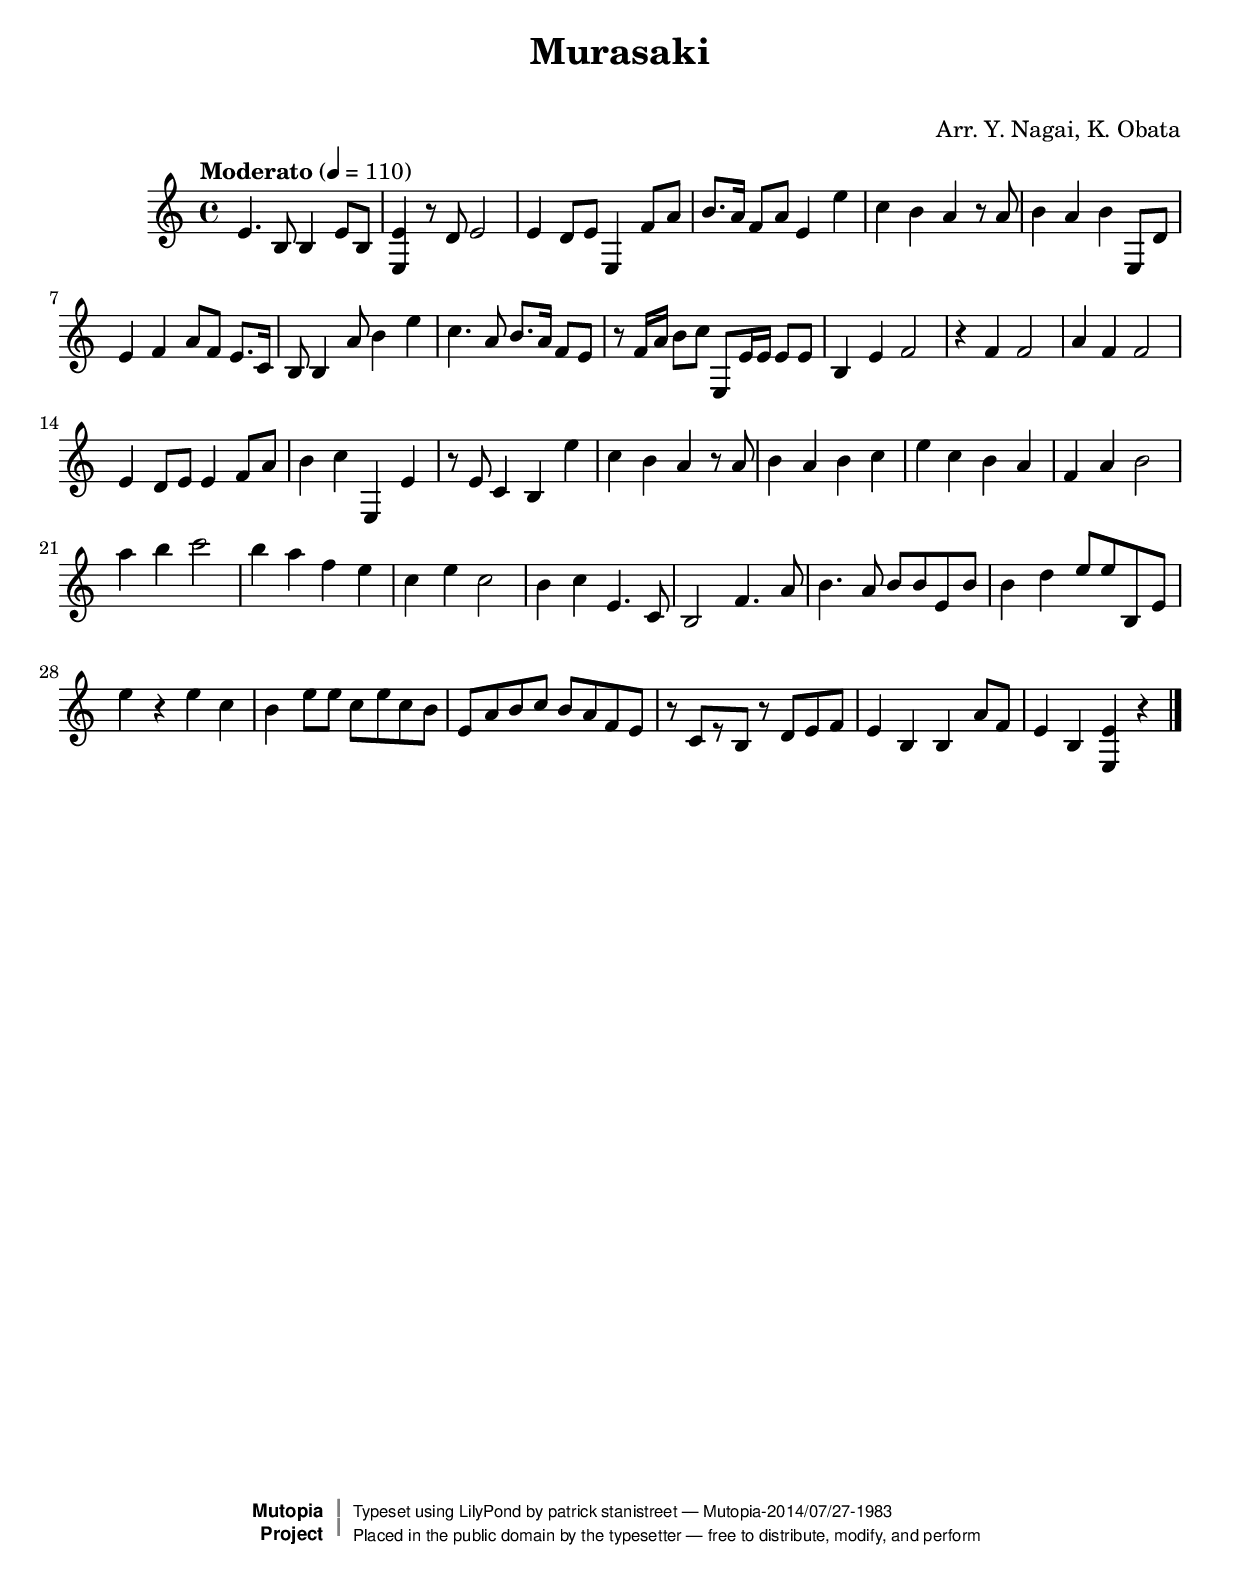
\version "2.19.7"

tsfooter = \markup {
\column {
  \line {"Arranged by:  Nagai, Iwai and Obata, Kenhachiro"}
  \line {"Source:  Seiyo gakufu Nihon zokkyokushu,  pub. Miki Shoten, Osaka, 1895."}
  \line {"English title:  \"A Collection of Japanese Popular Music.\""}
  \line {"Copyright Public Domain  Typeset by Tom Potter 2007"}
  \line {"http://www.daisyfield.com/music/"}
}
}

\paper {
  top-margin = 2 \cm
  bottom-margin = 2 \cm
%  oddFooterMarkup = \tsfooter
}


\header {
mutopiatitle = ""    %  if not set taken from title field
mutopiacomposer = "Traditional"
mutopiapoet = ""    %  
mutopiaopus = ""    %  
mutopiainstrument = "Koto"
date = ""    %  optional - date piece composed
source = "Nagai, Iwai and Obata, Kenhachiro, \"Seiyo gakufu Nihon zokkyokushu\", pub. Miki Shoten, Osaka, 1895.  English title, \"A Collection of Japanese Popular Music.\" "
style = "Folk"
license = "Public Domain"
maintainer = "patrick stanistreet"
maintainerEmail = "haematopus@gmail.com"
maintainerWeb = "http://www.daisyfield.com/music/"
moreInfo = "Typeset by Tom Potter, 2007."  

title = "Murasaki"
subtitle = "  "      %
composer = "Arr. Y. Nagai, K. Obata"

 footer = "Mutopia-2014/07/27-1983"
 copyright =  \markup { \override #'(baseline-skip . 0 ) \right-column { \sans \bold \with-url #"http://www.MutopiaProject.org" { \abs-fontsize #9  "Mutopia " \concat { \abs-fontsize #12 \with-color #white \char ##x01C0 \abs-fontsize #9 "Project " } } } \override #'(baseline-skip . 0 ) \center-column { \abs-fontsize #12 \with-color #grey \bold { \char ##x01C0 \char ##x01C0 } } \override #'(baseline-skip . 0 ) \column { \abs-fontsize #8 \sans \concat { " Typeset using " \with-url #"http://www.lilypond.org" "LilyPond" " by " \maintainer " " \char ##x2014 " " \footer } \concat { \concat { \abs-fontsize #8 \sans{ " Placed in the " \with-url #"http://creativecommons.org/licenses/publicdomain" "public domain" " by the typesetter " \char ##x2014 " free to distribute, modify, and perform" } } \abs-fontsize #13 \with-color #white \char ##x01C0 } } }
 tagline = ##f
}

kotoOne =  {
%    \clef "treble" \key c \major \time 4/4 | 
% 1
    e'4.  b8 b4 e'8 [ b8 ] | 
%    e'4. -\markup{ \bold {Moderato} } \f b8 b4 e'8 [ b8 ] | 
% 2
    <e e'>4 r8 d'8  e'2 | 
% 3
    e'4 d'8 [ e'8 ] e4 f'8 [ a'8 ] | 
% 4
    b'8. [ a'16 ] f'8 [ a'8 ] e'4 e''4 | 
% 5
    c''4 b'4 a'4 r8 a'8 | 
% 6
    b'4 a'4 b'4 e8 [ d'8 ] | 
% 7
    e'4 f'4 a'8 [ f'8 ] e'8. [ c'16 ] | 
% 8
    b8 b4 a'8 b'4 e''4 | 
% 9
    c''4.  a'8 b'8. [ a'16 ] f'8 [ e'8 ] | 
\barNumberCheck #10
    r8 f'16 [ a'16 ] b'8 [ c''8 ] e8 [ e'16 e'16 ] e'8 [ e'8 ] | 
% 11
    b4  e'4 f'2 | 
% 12
    r4 f'4 f'2 | 
% 13
    a'4 f'4 f'2 | 
% 14
    e'4 d'8 [ e'8 ] e'4 f'8 [ a'8 ] | 
% 15
    b'4 c''4 e4 e'4 | 
% 16
    r8 e'8 c'4 b4 e''4  | 
% 17
    c''4 b'4 a'4 r8 a'8  | 
% 18
    b'4 a'4 b'4 c''4 | 
% 19
    e''4 c''4 b'4 a'4 | 
\barNumberCheck #20
    f'4 a'4 b'2 | 
% 21
    a''4 b''4 c'''2 | 
% 22
    b''4 a''4 f''4 e''4 | 
% 23
    c''4 e''4 c''2 | 
% 24
    b'4 c''4 e'4. c'8 | 
% 25
    b2 f'4.  a'8 | 
% 26
    b'4. a'8 b'8 [ b'8 e'8 b'8 ] | 
% 27
    b'4 d''4 e''8 [ e''8 b8 e'8 ] | 
% 28
    e''4 r4 e''4 c''4 | 
% 29
    b'4 e''8 [ e''8 ] c''8 [ e''8 c''8 b'8 ] | 
\barNumberCheck #30
    e'8 [ a'8 b'8 c''8 ] b'8 [ a'8 f'8 e'8 ] | 
% 31
    r8 c'8 [ r8 b8 ] r8 d'8 [ e'8 f'8 ] | 
% 32
    e'4 b4 b4 a'8 [ f'8 ] | 
% 33
    e'4 b4 <e e'>4 r4 
\bar "|."
}


% The score definition
\score  {
\new Staff <<
    \time 4/4 
    \clef "treble"
    \key c \major
    \tempo "Moderato" 4 = 110
    \set Staff.midiInstrument = "koto"
    \kotoOne
>>

\layout  { }
\midi  { }
}
